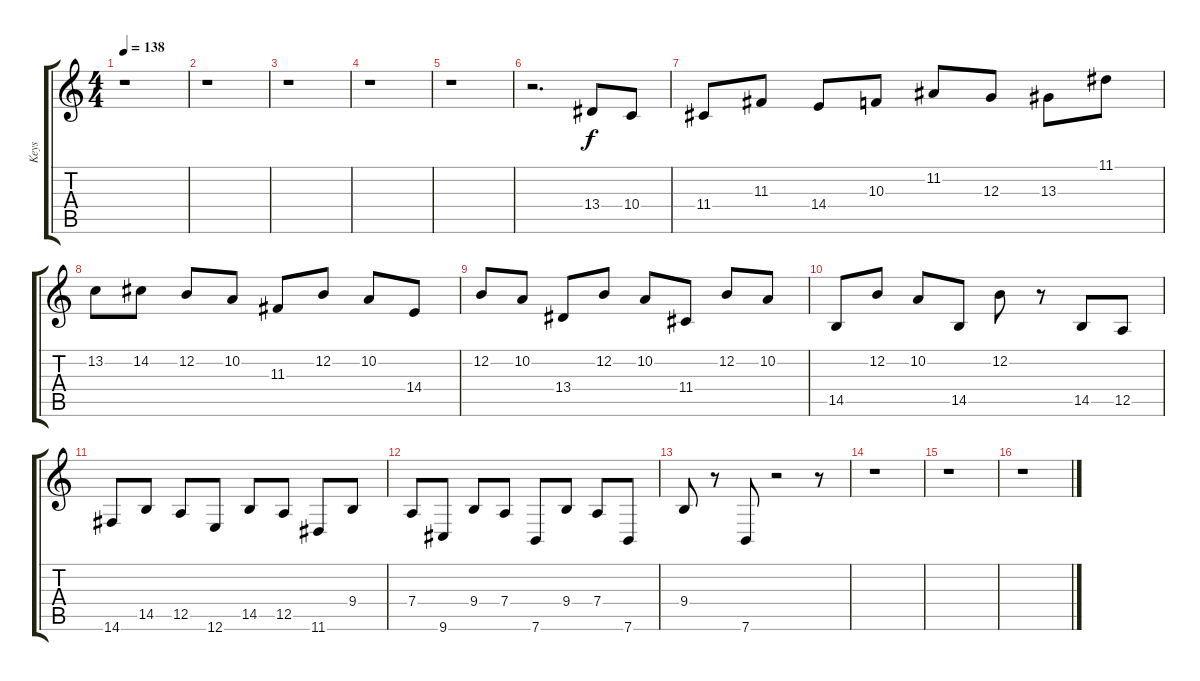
\track ("Keys" "Keys") {instrument percussiveorgan}
\staff {score tabs}
\tuning (E4 B3 G3 D3 A2 E2) {hide}
\ts (4 4)
\tempo 138
\clef g2
\ks c
r.1{dy f} |
r.1 |
r.1 |
r.1 |
r.1 |
r.2{d} 13.4.8{balance 13} 10.4.8 |
11.4.8 11.3.8 14.4.8 10.3.8 11.2.8 12.3.8 13.3.8 11.1.8 |
13.2.8 14.2.8 12.2.8 10.2.8 11.3.8 12.2.8 10.2.8 14.4.8 |
12.2.8 10.2.8 13.4.8 12.2.8 10.2.8 11.4.8 12.2.8 10.2.8 |
14.5.8 12.2.8 10.2.8 14.5.8 12.2.8 r.8 14.5.8 12.5.8 |
14.6.8 14.5.8 12.5.8 12.6.8 14.5.8 12.5.8 11.6.8 9.4.8 |
7.4.8 9.6.8 9.4.8 7.4.8 7.6.8 9.4.8 7.4.8 7.6.8 |
9.4.8 r.8 7.6.8 r.2 r.8 |
r.1 |
r.1 |
r.1
